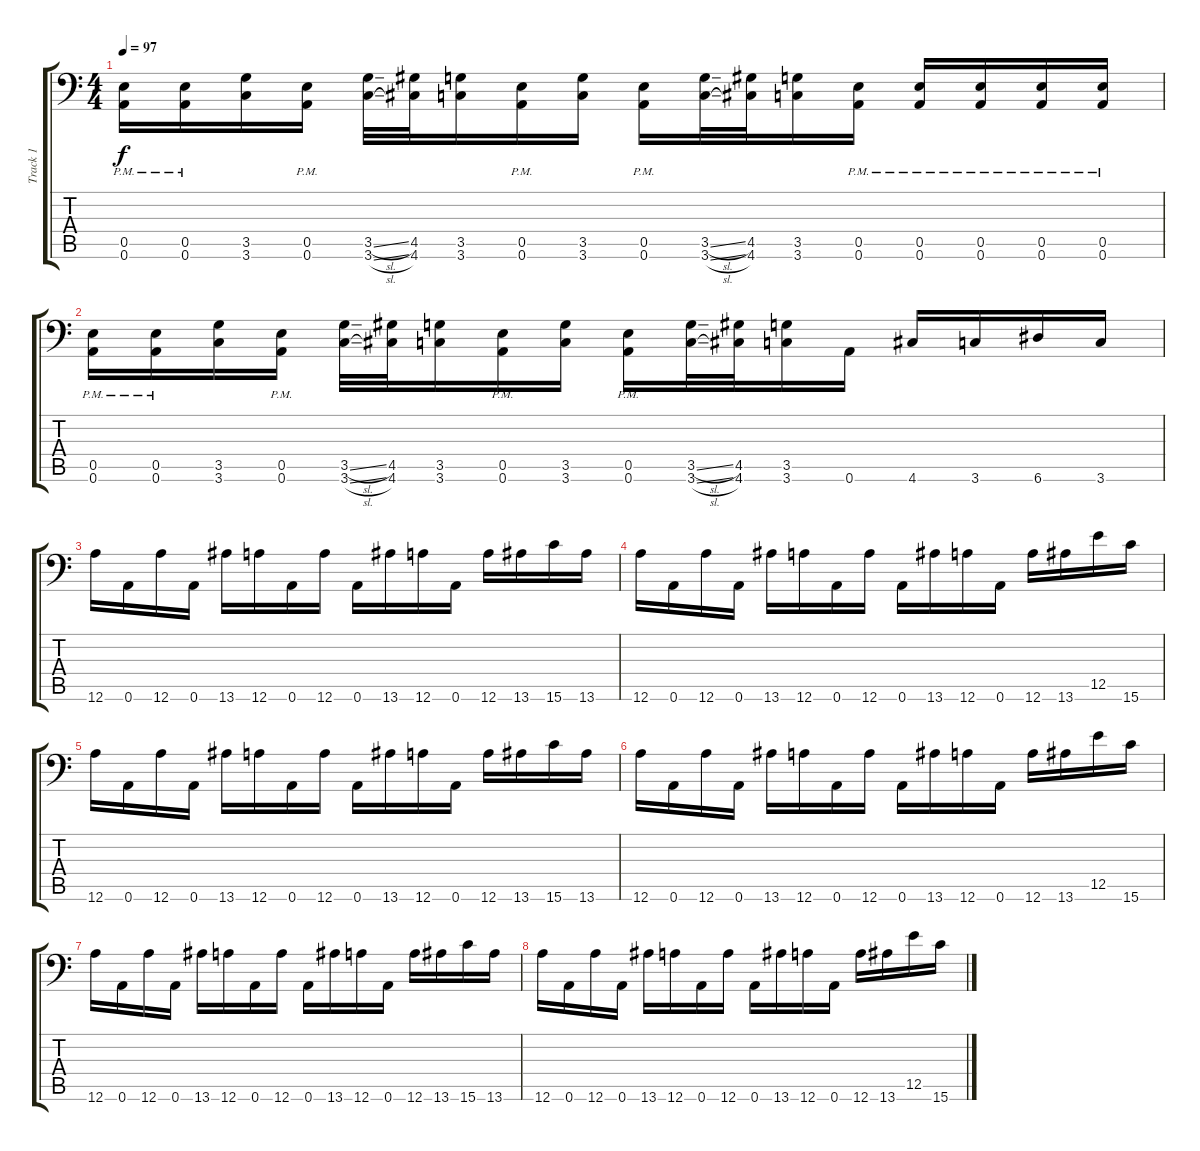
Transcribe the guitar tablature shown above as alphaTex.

\track ("Track 1" "Track 1") {instrument overdrivenguitar}
\staff {score tabs}
\tuning (B3 Gb3 D3 A2 E2 A1) {hide}
\ts (4 4)
\tempo 97
\clef f4
\ks c
(0.5{pm} 0.6{pm}).16{dy f} (0.5{pm} 0.6{pm}).16 (3.5 3.6).16 (0.5{pm} 0.6{pm}).16 (3.5{sl} 3.6{sl}).32 (4.5 4.6).32 (3.5 3.6).16 (0.5{pm} 0.6{pm}).16 (3.5 3.6).16 (0.5{pm} 0.6{pm}).16 (3.5{sl} 3.6{sl}).32 (4.5 4.6).32 (3.5 3.6).16 (0.5{pm} 0.6{pm}).16 (0.5{pm} 0.6{pm}).16 (0.5{pm} 0.6{pm}).16 (0.5{pm} 0.6{pm}).16 (0.5{pm} 0.6{pm}).16 |
(0.5{pm} 0.6{pm}).16 (0.5{pm} 0.6{pm}).16 (3.5 3.6).16 (0.5{pm} 0.6{pm}).16 (3.5{sl} 3.6{sl}).32 (4.5 4.6).32 (3.5 3.6).16 (0.5{pm} 0.6{pm}).16 (3.5 3.6).16 (0.5{pm} 0.6{pm}).16 (3.5{sl} 3.6{sl}).32 (4.5 4.6).32 (3.5 3.6).16 0.6.16 4.6.16 3.6.16 6.6.16 3.6.16 |
12.6.16 0.6.16 12.6.16 0.6.16 13.6.16 12.6.16 0.6.16 12.6.16 0.6.16 13.6.16 12.6.16 0.6.16 12.6.16 13.6.16 15.6.16 13.6.16 |
12.6.16 0.6.16 12.6.16 0.6.16 13.6.16 12.6.16 0.6.16 12.6.16 0.6.16 13.6.16 12.6.16 0.6.16 12.6.16 13.6.16 12.5.16 15.6.16 |
12.6.16 0.6.16 12.6.16 0.6.16 13.6.16 12.6.16 0.6.16 12.6.16 0.6.16 13.6.16 12.6.16 0.6.16 12.6.16 13.6.16 15.6.16 13.6.16 |
12.6.16 0.6.16 12.6.16 0.6.16 13.6.16 12.6.16 0.6.16 12.6.16 0.6.16 13.6.16 12.6.16 0.6.16 12.6.16 13.6.16 12.5.16 15.6.16 |
12.6.16 0.6.16 12.6.16 0.6.16 13.6.16 12.6.16 0.6.16 12.6.16 0.6.16 13.6.16 12.6.16 0.6.16 12.6.16 13.6.16 15.6.16 13.6.16 |
12.6.16 0.6.16 12.6.16 0.6.16 13.6.16 12.6.16 0.6.16 12.6.16 0.6.16 13.6.16 12.6.16 0.6.16 12.6.16 13.6.16 12.5.16 15.6.16
